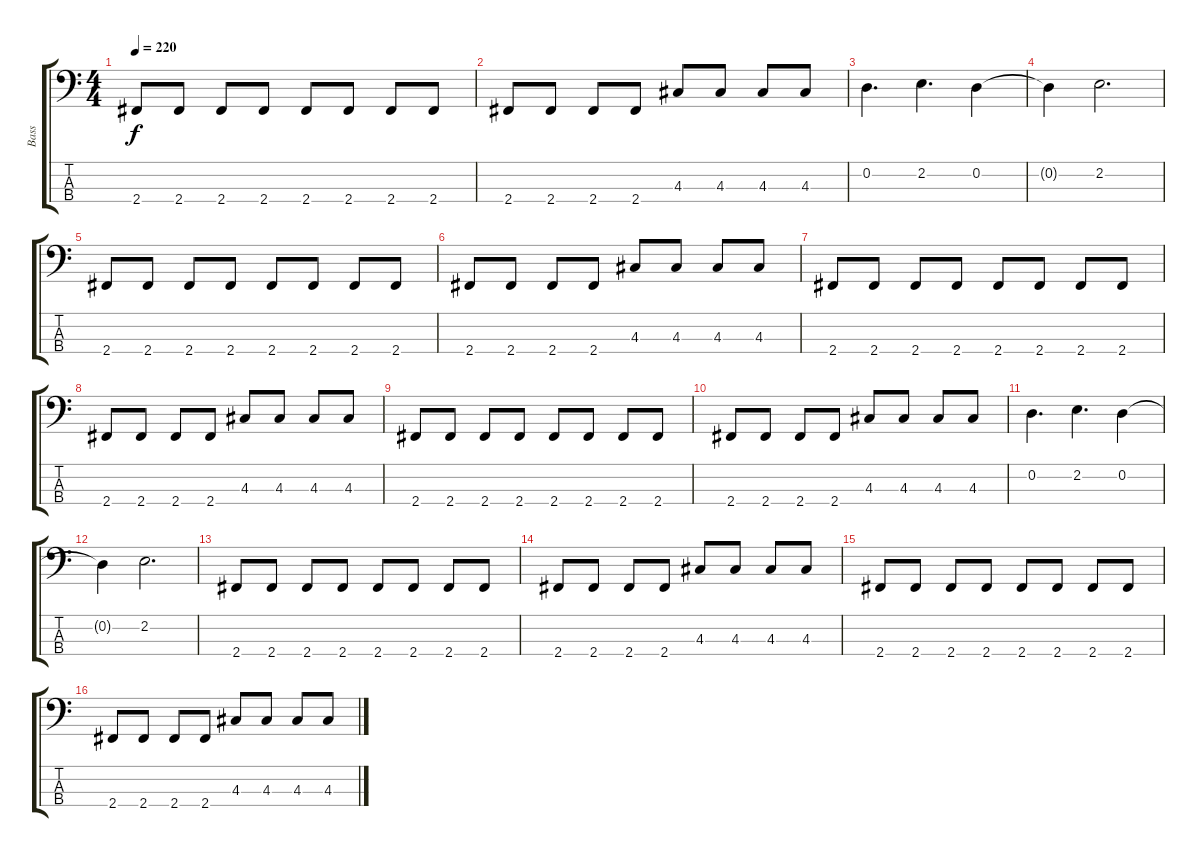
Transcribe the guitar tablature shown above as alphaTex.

\track ("Bass" "Bass") {instrument electricbassfinger}
\staff {score tabs}
\tuning (G2 D2 A1 E1) {hide}
\ts (4 4)
\tempo 220
\clef f4
\ks c
2.4.8{dy f} 2.4.8 2.4.8 2.4.8 2.4.8 2.4.8 2.4.8 2.4.8 |
2.4.8 2.4.8 2.4.8 2.4.8 4.3.8 4.3.8 4.3.8 4.3.8 |
0.2.4{d} 2.2.4{d} 0.2.4 |
0.2{t}.4 2.2.2{d} |
2.4.8 2.4.8 2.4.8 2.4.8 2.4.8 2.4.8 2.4.8 2.4.8 |
2.4.8 2.4.8 2.4.8 2.4.8 4.3.8 4.3.8 4.3.8 4.3.8 |
2.4.8 2.4.8 2.4.8 2.4.8 2.4.8 2.4.8 2.4.8 2.4.8 |
2.4.8 2.4.8 2.4.8 2.4.8 4.3.8 4.3.8 4.3.8 4.3.8 |
2.4.8 2.4.8 2.4.8 2.4.8 2.4.8 2.4.8 2.4.8 2.4.8 |
2.4.8 2.4.8 2.4.8 2.4.8 4.3.8 4.3.8 4.3.8 4.3.8 |
0.2.4{d} 2.2.4{d} 0.2.4 |
0.2{t}.4 2.2.2{d} |
2.4.8 2.4.8 2.4.8 2.4.8 2.4.8 2.4.8 2.4.8 2.4.8 |
2.4.8 2.4.8 2.4.8 2.4.8 4.3.8 4.3.8 4.3.8 4.3.8 |
2.4.8 2.4.8 2.4.8 2.4.8 2.4.8 2.4.8 2.4.8 2.4.8 |
2.4.8 2.4.8 2.4.8 2.4.8 4.3.8 4.3.8 4.3.8 4.3.8
